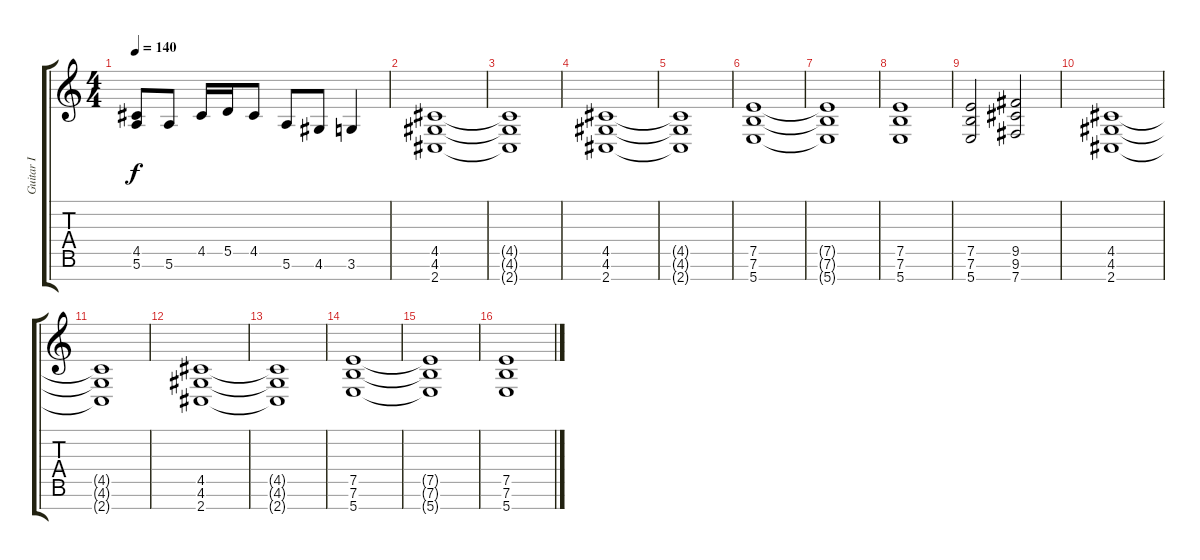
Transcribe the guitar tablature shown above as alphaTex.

\track ("Guitar I" "Guitar I") {instrument distortionguitar}
\staff {score tabs}
\tuning (E4 B3 G3 D3 A2 E2 B1) {hide}
\ts (4 4)
\tempo 140
\clef g2
\ks c
(4.5{t} 5.6{t}).8{dy f} 5.6.8 4.5.16 5.5.16 4.5.8 5.6.8 4.6.8 3.6.4 |
(4.5 4.6 2.7).1 |
(4.5{t} 4.6{t} 2.7{t}).1 |
(4.5 4.6 2.7).1 |
(4.5{t} 4.6{t} 2.7{t}).1 |
(7.5 7.6 5.7).1 |
(7.5{t} 7.6{t} 5.7{t}).1 |
(7.5 7.6 5.7).1 |
(7.5 7.6 5.7).2 (9.5 9.6 7.7).2 |
(4.5 4.6 2.7).1 |
(4.5{t} 4.6{t} 2.7{t}).1 |
(4.5 4.6 2.7).1 |
(4.5{t} 4.6{t} 2.7{t}).1 |
(7.5 7.6 5.7).1 |
(7.5{t} 7.6{t} 5.7{t}).1 |
(7.5 7.6 5.7).1
